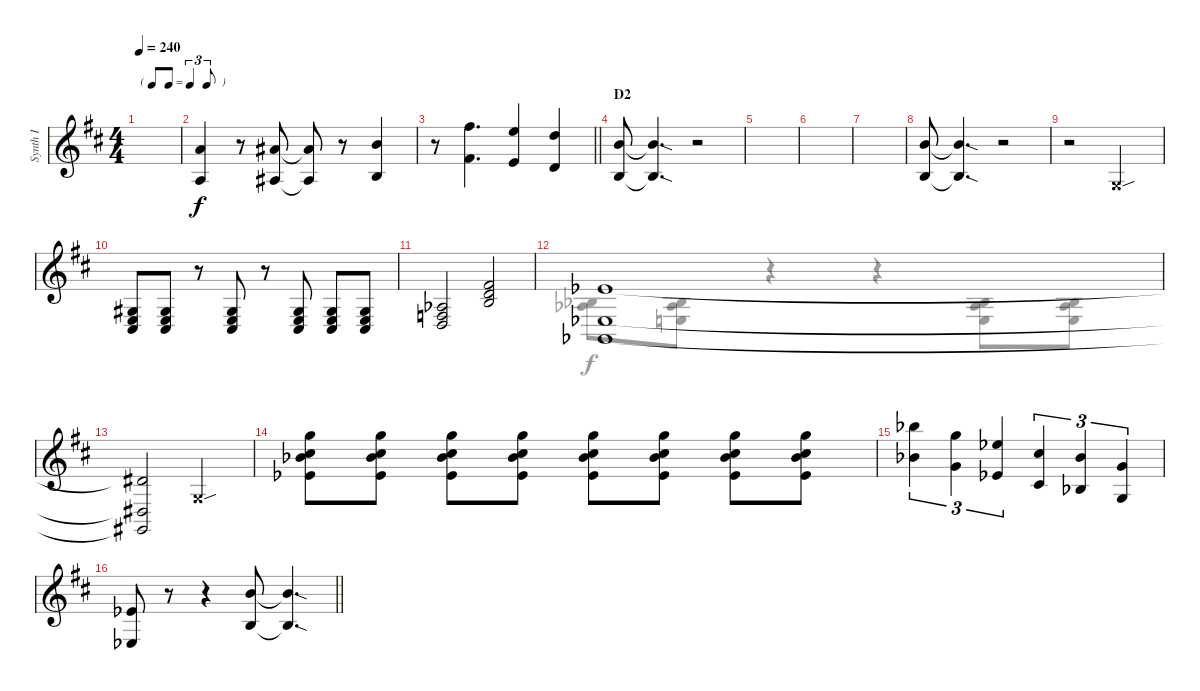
\track ("Synth I" "Synth I") {instrument pad7halo}
\staff {score}
\tuning (E4 B3 G3 D3 A2 E2) {hide}
\voice
\ts (4 4)
\tf triplet8th
\tempo 240
\clef g2
\ks d
|
(5.1 2.3).4 r.8 (6.1 3.3).8 (6.1{t} 3.3{t}).8 r.8 (7.1 0.2).4 |
\barLineRight lightlight
r.8 (2.1 19.2).4{d} (12.1 5.2).4 (10.1 3.2).4 |
\section ("" "D2")
(7.1 0.2).8 (7.1{sod t} 0.2{sod t}).4{d} r.2 |
|
|
|
(7.1 0.2).8 (7.1{sod t} 0.2{sod t}).4{d} r.2 |
r.2 0.3{sou x}.2 |
(1.3 2.4 4.5).8 (1.3 2.4 4.5).8 r.8 (1.3 2.4 4.5).8 r.8 (1.3 2.4 4.5).8 (1.3 2.4 4.5).8 (1.3 2.4 4.5).8 |
(1.3{acc b} 0.4 8.5).2 (2.1 0.2 7.3).2 |
(4.2{acc b} 1.4{acc b} 4.6{acc b}).1 |
(4.2{t} 1.4{t} 4.6{t}).2 0.3{sou x}.2 |
(11.2{acc b} 18.3 29.4 18.5{acc b}).8{volume 8} (11.2{acc b} 18.3 29.4 18.5{acc b}).8 (11.2{acc b} 18.3 29.4 18.5{acc b}).8 (11.2{acc b} 18.3 29.4 18.5{acc b}).8 (11.2{acc b} 18.3 29.4 18.5{acc b}).8 (11.2{acc b} 18.3 29.4 18.5{acc b}).8 (11.2{acc b} 18.3 29.4 18.5{acc b}).8 (11.2{acc b} 18.3 29.4 18.5{acc b}).8 |
(6.1{acc b} 23.2{acc b}).4{tu (3 2)} (15.1 8.2).4{tu (3 2)} (11.1{acc b} 4.2{acc b}).4{tu (3 2)} (9.1 2.2).4{tu (3 2)} (6.1{acc b} 3.3{acc b}).4{tu (3 2)} (3.1 0.3).4{tu (3 2)} |
\barLineRight lightlight
(4.2{acc b} 1.4{acc b}).8 r.8 r.4 (7.1 0.2).8 (7.1{sod t} 0.2{sod t}).4{d}
\voice
\clef g2
\ottava regular
\simile none
\ks d
|
|
\barLineRight lightlight
|
|
|
|
|
|
|
|
|
(1.3{acc b} 8.4{acc b}).8 (1.3{acc b} 8.4{acc b} 7.5).8 r.4 r.4 (1.3{acc b} 8.4{acc b} 7.5).8 (1.3{acc b} 8.4{acc b} 7.5).8 |
|
|
|
\barLineRight lightlight
